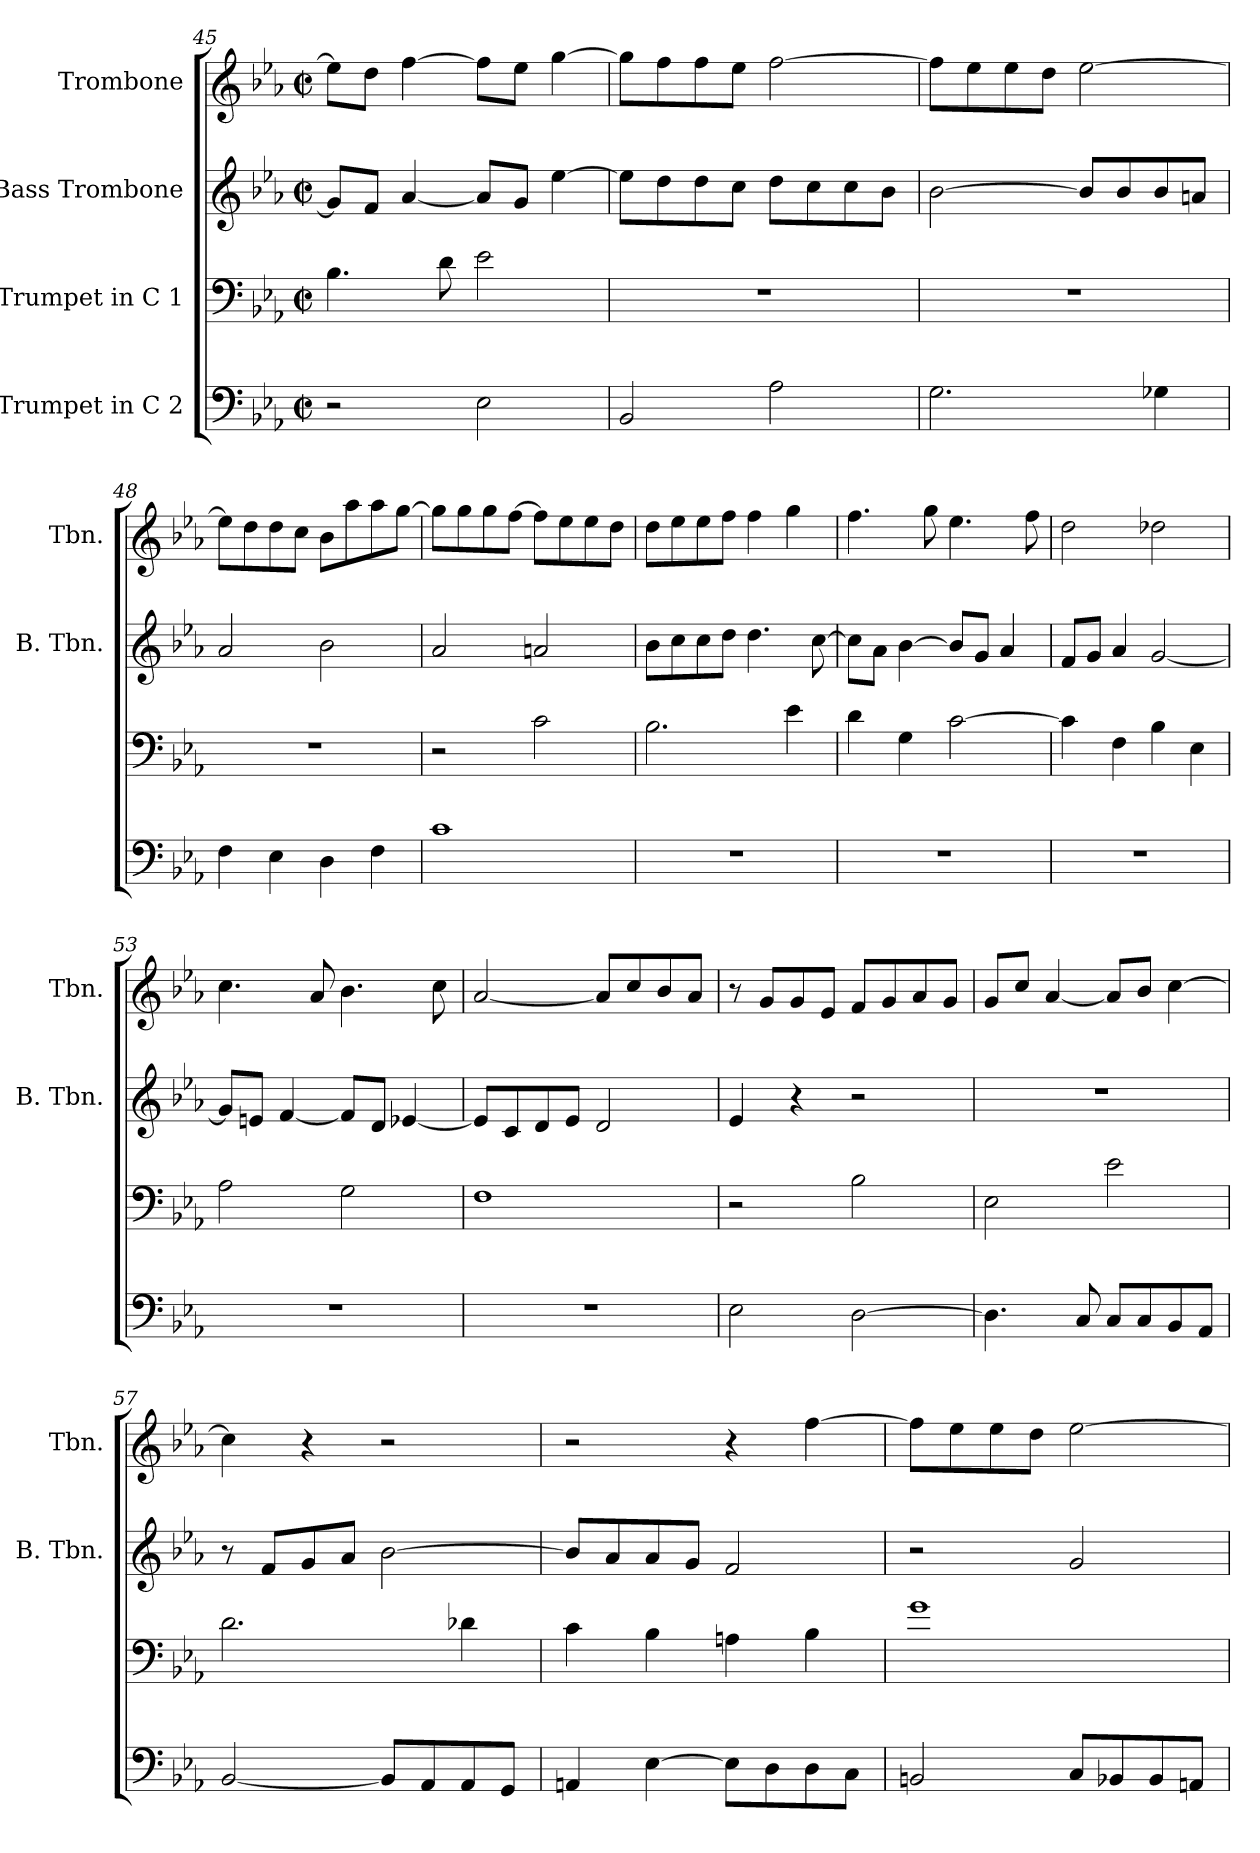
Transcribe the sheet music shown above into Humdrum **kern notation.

**kern	**kern	**kern	**kern
*part4	*part3	*part2	*part1
*staff4	*staff3	*staff2	*staff1
*I"Trumpet in C 2	*I"Trumpet in C 1	*I"Bass Trombone	*I"Trombone
*	*	*I'B. Tbn.	*I'Tbn.
!!LO:PB:g=z
*clefF4	*clefF4	*clefG2	*clefG2
*k[b-e-a-]	*k[b-e-a-]	*k[b-e-a-]	*k[b-e-a-]
*E-:	*E-:	*E-:	*E-:
*M2/2	*M2/2	*M2/2	*M2/2
*met(c|)	*met(c|)	*met(c|)	*met(c|)
=45	=45	=45	=45
2r	4.B-\	8g/L]	8ee-\L]
.	.	8f/J	8dd\J
.	.	[4a-/	[4ff\
.	8d\	.	.
2E-\	2e-\	8a-/L]	8ff\L]
.	.	8g/J	8ee-\J
.	.	[4ee-\	[4gg\
=46	=46	=46	=46
2BB-/	1r	8ee-\L]	8gg\L]
.	.	8dd\	8ff\
.	.	8dd\	8ff\
.	.	8cc\J	8ee-\J
2A-\	.	8dd\L	[2ff\
.	.	8cc\	.
.	.	8cc\	.
.	.	8b-\J	.
=47	=47	=47	=47
2.G\	1r	[2b-\	8ff\L]
.	.	.	8ee-\
.	.	.	8ee-\
.	.	.	8dd\J
.	.	8b-/L]	[2ee-\
.	.	8b-/	.
4G-X\	.	8b-/	.
.	.	8an/J	.
=48	=48	=48	=48
4F\	1r	2a-/	8ee-\L]
.	.	.	8dd\
4E-\	.	.	8dd\
.	.	.	8cc\J
4D\	.	2b-\	8b-\L
.	.	.	8aa-\
4F\	.	.	8aa-\
.	.	.	[8gg\J
!!LO:LB:g=z
=49	=49	=49	=49
1c	2r	2a-/	8gg\L]
.	.	.	8gg\
.	.	.	8gg\
.	.	.	[8ff\J
.	2c\	2an/	8ff\L]
.	.	.	8ee-\
.	.	.	8ee-\
.	.	.	8dd\J
=50	=50	=50	=50
1r	2.B-\	8b-\L	8dd\L
.	.	8cc\	8ee-\
.	.	8cc\	8ee-\
.	.	8dd\J	8ff\J
.	.	4.dd\	4ff\
.	4e-\	.	4gg\
.	.	[8cc\	.
=51	=51	=51	=51
1r	4d\	8cc\L]	4.ff\
.	.	8a-\J	.
.	4G\	[4b-\	.
.	.	.	8gg\
.	[2c\	8b-/L]	4.ee-\
.	.	8g/J	.
.	.	4a-/	.
.	.	.	8ff\
=52	=52	=52	=52
1r	4c\]	8f/L	2dd\
.	.	8g/J	.
.	4F\	4a-/	.
.	4B-\	[2g/	2dd-X\
.	4E-\	.	.
!!LO:LB:g=z
=53	=53	=53	=53
1r	2A-\	8g/L]	4.cc\
.	.	8en/J	.
.	.	[4f/	.
.	.	.	8a-/
.	2G\	8f/L]	4.b-\
.	.	8d/J	.
.	.	[4e-X/	.
.	.	.	8cc\
=54	=54	=54	=54
1r	1F	8e-/L]	[2a-/
.	.	8c/	.
.	.	8d/	.
.	.	8e-/J	.
.	.	2d/	8a-/L]
.	.	.	8cc/
.	.	.	8b-/
.	.	.	8a-/J
=55	=55	=55	=55
2E-\	2r	4e-/	8r
.	.	.	8g/L
.	.	4r	8g/
.	.	.	8e-/J
[2D\	2B-\	2r	8f/L
.	.	.	8g/
.	.	.	8a-/
.	.	.	8g/J
=56	=56	=56	=56
4.D\]	2E-\	1r	8g/L
.	.	.	8cc/J
.	.	.	[4a-/
8C/	.	.	.
8C/L	2e-\	.	8a-/L]
8C/	.	.	8b-/J
8BB-/	.	.	[4cc\
8AA-/J	.	.	.
!!LO:PB:g=z
=57	=57	=57	=57
[2BB-/	2.d\	8r	4cc\]
.	.	8f/L	.
.	.	8g/	4r
.	.	8a-/J	.
8BB-/L]	.	[2b-\	2r
8AA-/	.	.	.
8AA-/	4d-X\	.	.
8GG/J	.	.	.
=58	=58	=58	=58
4AAn/	4c\	8b-/L]	2r
.	.	8a-/	.
[4E-\	4B-\	8a-/	.
.	.	8g/J	.
8E-\L]	4An\	2f/	4r
8D\	.	.	.
8D\	4B-\	.	[4ff\
8C\J	.	.	.
=59	=59	=59	=59
2BBn/	1g	2r	8ff\L]
.	.	.	8ee-\
.	.	.	8ee-\
.	.	.	8dd\J
8C/L	.	2g/	[2ee-\
8BB-X/	.	.	.
8BB-/	.	.	.
8AAn/J	.	.	.
=	=	=	=
*-	*-	*-	*-
